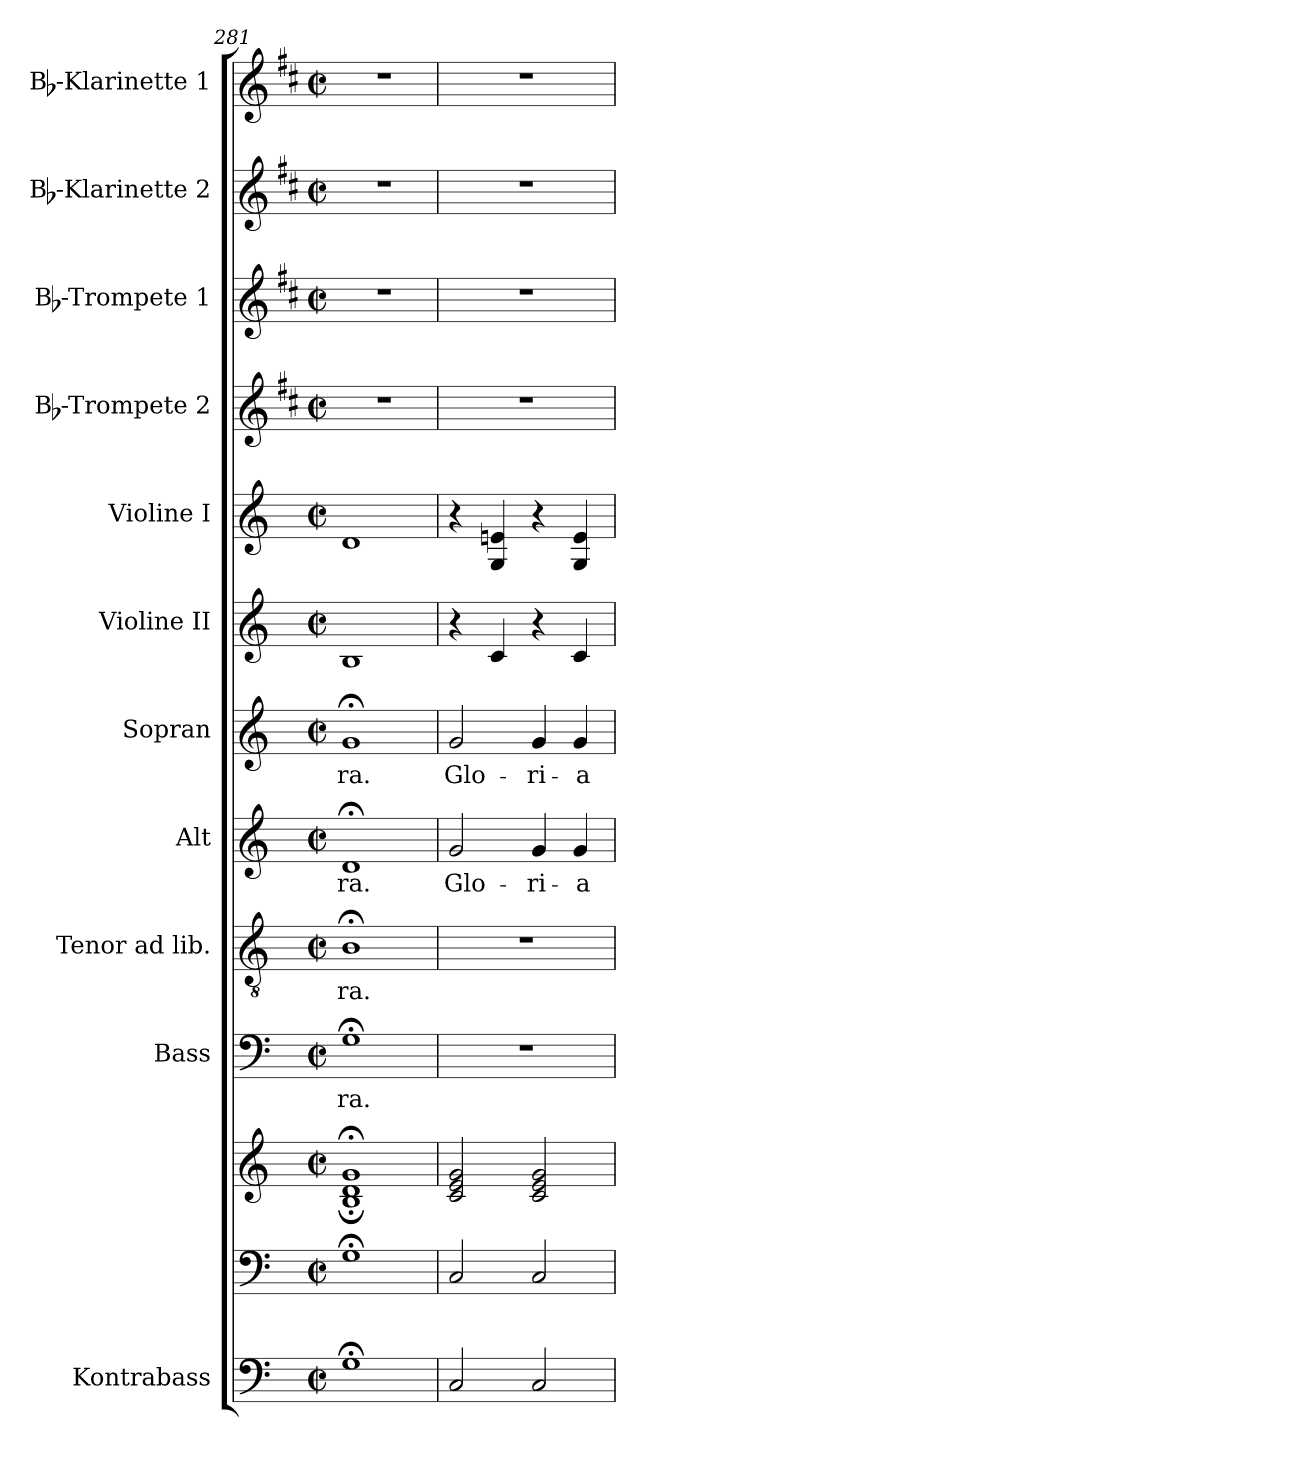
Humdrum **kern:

**kern	**kern	**kern	**kern	**text	**kern	**text	**kern	**text	**kern	**text	**kern	**kern	**kern	**kern	**kern	**kern
*part12	*part11	*part11	*part10	*part10	*part9	*part9	*part8	*part8	*part7	*part7	*part6	*part5	*part4	*part3	*part2	*part1
*staff13	*staff12	*staff11	*staff10	*staff10	*staff9	*staff9	*staff8	*staff8	*staff7	*staff7	*staff6	*staff5	*staff4	*staff3	*staff2	*staff1
*I"Kontrabass	*	*	*I"Bass	*	*I"Tenor ad lib.	*	*I"Alt	*	*I"Sopran	*	*I"Violine II	*I"Violine I	*I"Bb-Trompete 2	*I"Bb-Trompete 1	*I"Bb-Klarinette 2	*I"Bb-Klarinette 1
*I'Kb.	*	*	*I'B.	*	*I'T.	*	*I'A.	*	*I'S.	*	*I'Vl. II	*I'Vl. I	*I'Bb Trp. 2	*I'Bb Trp. 1	*I'Bb Kl. 2	*I'Bb Kl. 1
!!LO:PB:g=z
*clefF4	*clefF4	*clefG2	*clefF4	*	*clefGv2	*	*clefG2	*	*clefG2	*	*clefG2	*clefG2	*clefG2	*clefG2	*clefG2	*clefG2
*ITrd7c12	*	*	*	*	*	*	*	*	*	*	*	*	*ITrd1c2	*ITrd1c2	*ITrd1c2	*ITrd1c2
*k[]	*k[]	*k[]	*k[]	*	*k[]	*	*k[]	*	*k[]	*	*k[]	*k[]	*k[]	*k[]	*k[]	*k[]
*C:	*C:	*C:	*C:	*	*C:	*	*C:	*	*C:	*	*C:	*C:	*C:	*C:	*C:	*C:
*M2/2	*M2/2	*M2/2	*M2/2	*	*M2/2	*	*M2/2	*	*M2/2	*	*M2/2	*M2/2	*M2/2	*M2/2	*M2/2	*M2/2
*met(c|)	*met(c|)	*met(c|)	*met(c|)	*	*met(c|)	*	*met(c|)	*	*met(c|)	*	*met(c|)	*met(c|)	*met(c|)	*met(c|)	*met(c|)	*met(c|)
=281	=281	=281	=281	=281	=281	=281	=281	=281	=281	=281	=281	=281	=281	=281	=281	=281
*	*	*^	*	*	*	*	*	*	*	*	*	*	*	*	*	*
!	!	!	!	!	!LO:LY:b	!	!LO:LY:b	!	!LO:LY:b	!	!LO:LY:b	!	!	!	!	!	!
1GG;<	1G;<	1g;<	1B;< 1d;<	1G;<	-ra.	1B;<	-ra.	1d;<	-ra.	1g;<	-ra.	1B	1d	1r	1r	1r	1r
=282	=282	=282	=282	=282	=282	=282	=282	=282	=282	=282	=282	=282	=282	=282	=282	=282	=282
!	!	!	!	!	!	!	!	!	!LO:LY:b	!	!LO:LY:b	!	!	!	!	!	!
*	*	*v	*v	*	*	*	*	*	*	*	*	*	*	*	*	*	*
2CC/	2C/	2c/ 2e/ 2g/	1r	.	1r	.	2g/	Glo-	2g/	Glo-	4r	4r	1r	1r	1r	1r
.	.	.	.	.	.	.	.	.	.	.	4c/	4G/ 4en/	.	.	.	.
!	!	!	!	!	!	!	!	!LO:LY:b	!	!LO:LY:b	!	!	!	!	!	!
2CC/	2C/	2c/ 2e/ 2g/	.	.	.	.	4g/	-ri-	4g/	-ri-	4r	4r	.	.	.	.
!	!	!	!	!	!	!	!	!LO:LY:b	!	!LO:LY:b	!	!	!	!	!	!
.	.	.	.	.	.	.	4g/	-a	4g/	-a	4c/	4G/ 4e/	.	.	.	.
=	=	=	=	=	=	=	=	=	=	=	=	=	=	=	=	=
*-	*-	*-	*-	*-	*-	*-	*-	*-	*-	*-	*-	*-	*-	*-	*-	*-
